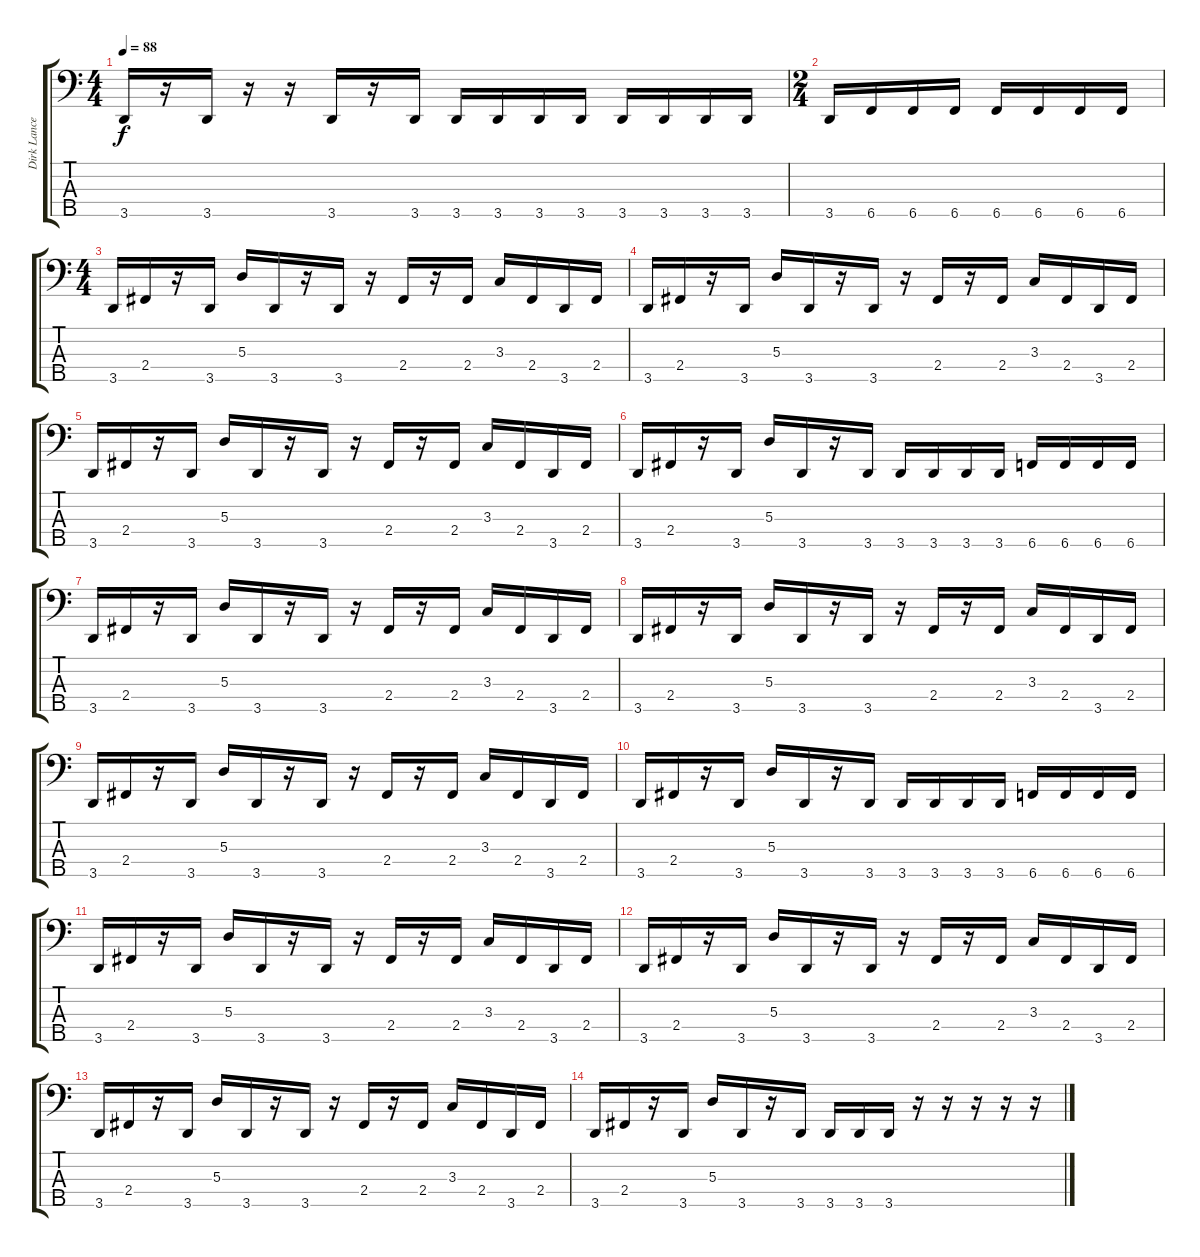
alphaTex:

\track ("Dirk Lance" "Dirk Lance") {instrument electricbassfinger}
\staff {score tabs}
\tuning (G2 D2 A1 E1 B0) {hide}
\ts (4 4)
\tempo 88
\clef f4
\ks c
3.5.16{dy f} r.16 3.5.16 r.16 r.16 3.5.16 r.16 3.5.16 3.5.16 3.5.16 3.5.16 3.5.16 3.5.16 3.5.16 3.5.16 3.5.16 |
\ts (2 4)
3.5.16{instrument electricbassfinger} 6.5.16 6.5.16 6.5.16 6.5.16 6.5.16 6.5.16 6.5.16 |
\ts (4 4)
3.5.16 2.4.16 r.16 3.5.16 5.3.16 3.5.16 r.16 3.5.16 r.16 2.4.16 r.16 2.4.16 3.3.16 2.4.16 3.5.16 2.4.16 |
3.5.16 2.4.16 r.16 3.5.16 5.3.16 3.5.16 r.16 3.5.16 r.16 2.4.16 r.16 2.4.16 3.3.16 2.4.16 3.5.16 2.4.16 |
3.5.16 2.4.16 r.16 3.5.16 5.3.16 3.5.16 r.16 3.5.16 r.16 2.4.16 r.16 2.4.16 3.3.16 2.4.16 3.5.16 2.4.16 |
3.5.16 2.4.16 r.16 3.5.16 5.3.16 3.5.16 r.16 3.5.16 3.5.16 3.5.16 3.5.16 3.5.16 6.5.16 6.5.16 6.5.16 6.5.16 |
3.5.16 2.4.16 r.16 3.5.16 5.3.16 3.5.16 r.16 3.5.16 r.16 2.4.16 r.16 2.4.16 3.3.16 2.4.16 3.5.16 2.4.16 |
3.5.16 2.4.16 r.16 3.5.16 5.3.16 3.5.16 r.16 3.5.16 r.16 2.4.16 r.16 2.4.16 3.3.16 2.4.16 3.5.16 2.4.16 |
3.5.16 2.4.16 r.16 3.5.16 5.3.16 3.5.16 r.16 3.5.16 r.16 2.4.16 r.16 2.4.16 3.3.16 2.4.16 3.5.16 2.4.16 |
3.5.16 2.4.16 r.16 3.5.16 5.3.16 3.5.16 r.16 3.5.16 3.5.16 3.5.16 3.5.16 3.5.16 6.5.16 6.5.16 6.5.16 6.5.16 |
3.5.16 2.4.16 r.16 3.5.16 5.3.16 3.5.16 r.16 3.5.16 r.16 2.4.16 r.16 2.4.16 3.3.16 2.4.16 3.5.16 2.4.16 |
3.5.16 2.4.16 r.16 3.5.16 5.3.16 3.5.16 r.16 3.5.16 r.16 2.4.16 r.16 2.4.16 3.3.16 2.4.16 3.5.16 2.4.16 |
3.5.16 2.4.16 r.16 3.5.16 5.3.16 3.5.16 r.16 3.5.16 r.16 2.4.16 r.16 2.4.16 3.3.16 2.4.16 3.5.16 2.4.16 |
3.5.16 2.4.16 r.16 3.5.16 5.3.16 3.5.16 r.16 3.5.16 3.5.16 3.5.16 3.5.16 r.16 r.16 r.16 r.16 r.16
